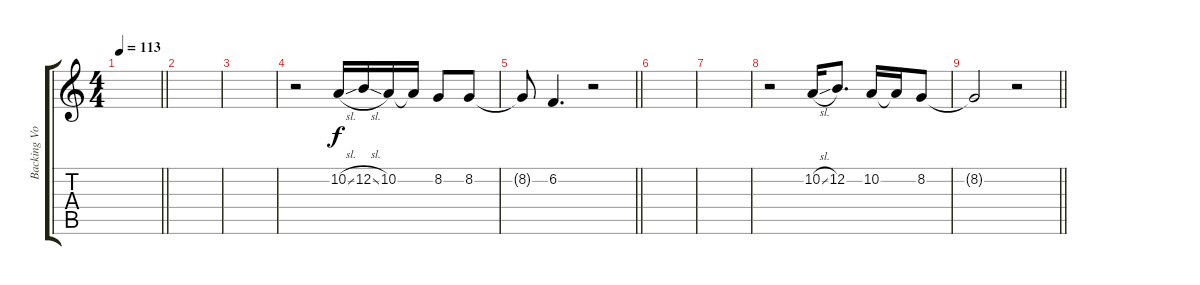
\track ("Backing Vocals 2" "Backing Vo") {instrument sopranosax}
\staff {score tabs}
\tuning (E4 B3 G3 D3 A2 E2) {hide}
\ts (4 4)
\tempo 113
\clef g2
\barLineRight lightlight
\ks c
|
|
|
r.2 10.2{sl}.16 12.2{sl}.16 10.2.16 10.2{t}.16 8.2.8 8.2.8 |
\barLineRight lightlight
8.2{t}.8 6.2.4{d} r.2 |
|
|
r.2 10.2{sl}.16 12.2.8{d} 10.2.16 10.2{t}.16 8.2.8 |
\barLineRight lightlight
8.2{t}.2 r.2
